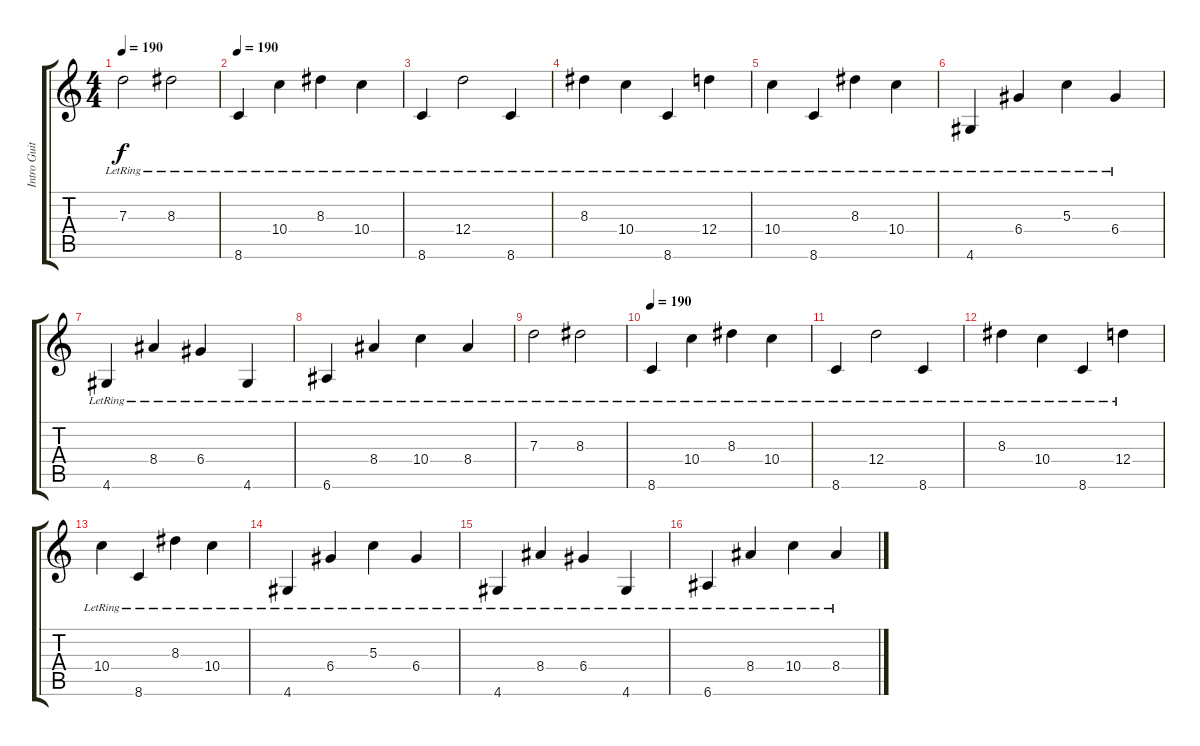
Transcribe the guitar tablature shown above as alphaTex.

\track ("Intro Guitar" "Intro Guit") {instrument electricguitarjazz}
\staff {score tabs}
\tuning (E4 B3 G3 D3 A2 E2) {hide}
\ts (4 4)
\tempo 190
\clef g2
\ks c
7.3{lr}.2{dy f} 8.3{lr}.2 |
\tempo 190
8.6{lr}.4 10.4{lr}.4 8.3{lr}.4 10.4{lr}.4 |
8.6{lr}.4 12.4{lr}.2 8.6{lr}.4 |
8.3{lr}.4 10.4{lr}.4 8.6{lr}.4 12.4{lr}.4 |
10.4{lr}.4 8.6{lr}.4 8.3{lr}.4 10.4{lr}.4 |
4.6{lr}.4 6.4{lr}.4 5.3{lr}.4 6.4{lr}.4 |
4.6{lr}.4 8.4{lr}.4 6.4{lr}.4 4.6{lr}.4 |
6.6{lr}.4 8.4{lr}.4 10.4{lr}.4 8.4{lr}.4 |
7.3{lr}.2 8.3{lr}.2 |
\tempo 190
8.6{lr}.4 10.4{lr}.4 8.3{lr}.4 10.4{lr}.4 |
8.6{lr}.4 12.4{lr}.2 8.6{lr}.4 |
8.3{lr}.4 10.4{lr}.4 8.6{lr}.4 12.4{lr}.4 |
10.4{lr}.4 8.6{lr}.4 8.3{lr}.4 10.4{lr}.4 |
4.6{lr}.4 6.4{lr}.4 5.3{lr}.4 6.4{lr}.4 |
4.6{lr}.4 8.4{lr}.4 6.4{lr}.4 4.6{lr}.4 |
6.6{lr}.4 8.4{lr}.4 10.4{lr}.4 8.4{lr}.4
